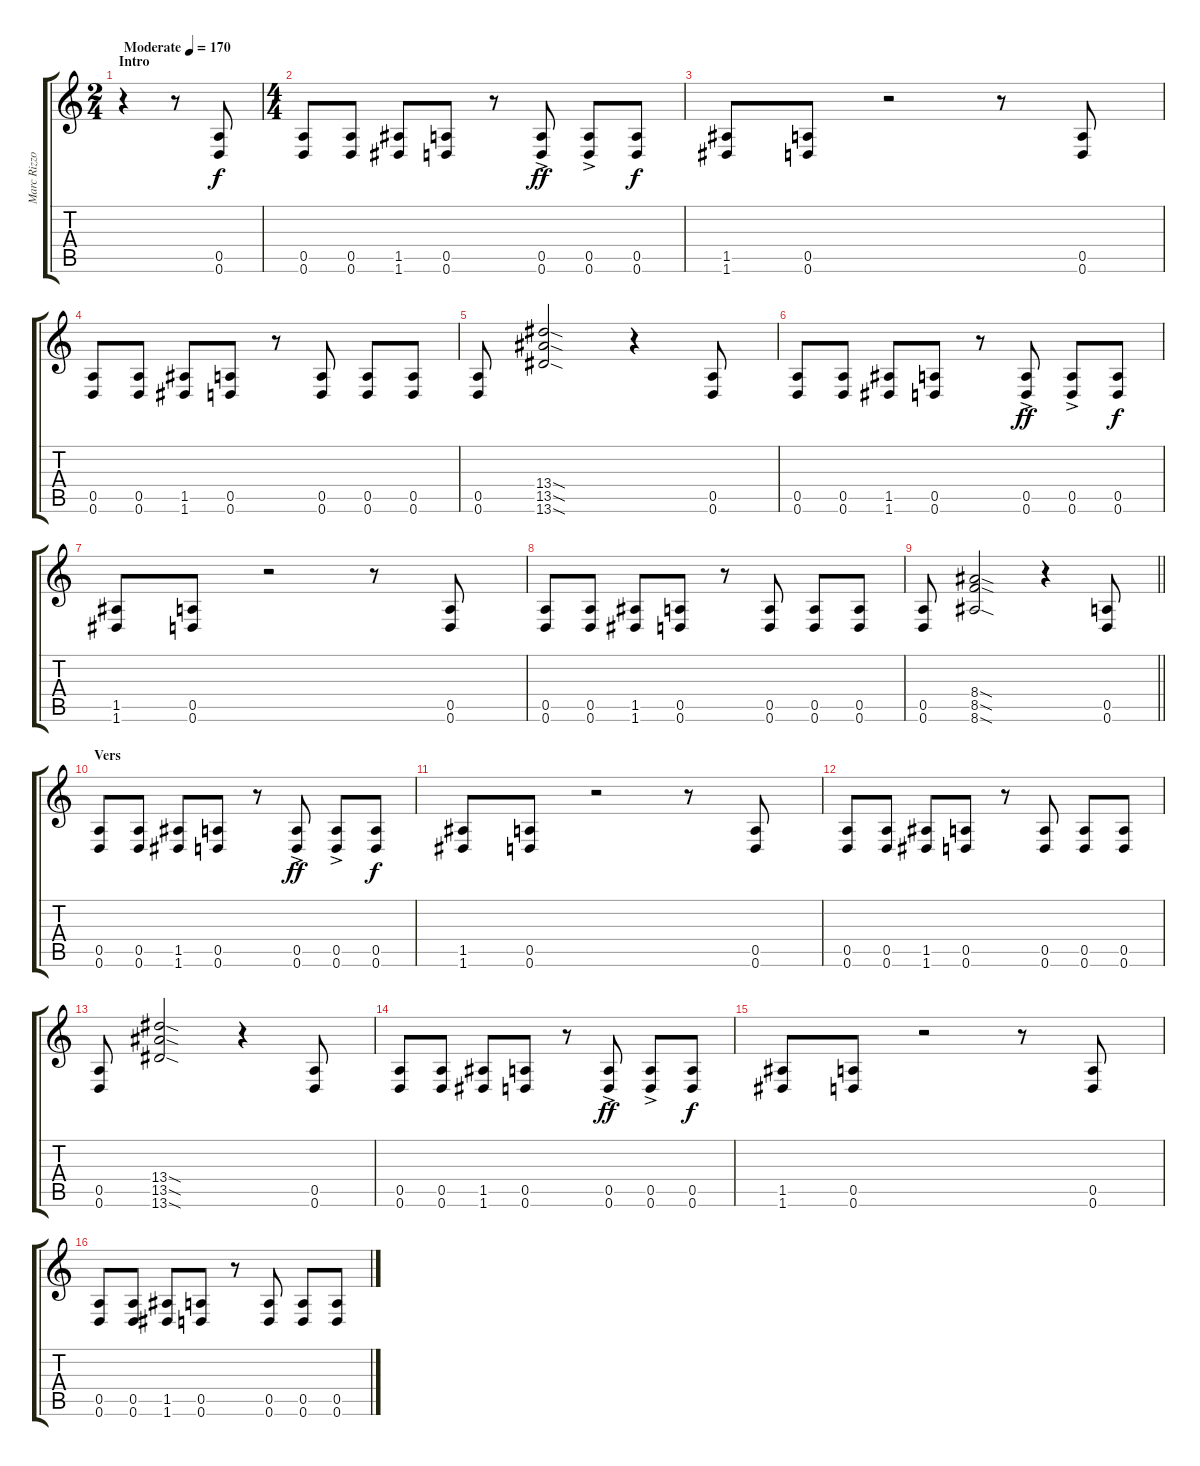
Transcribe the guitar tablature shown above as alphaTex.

\track ("Marc Rizzo" "Marc Rizzo") {instrument distortionguitar}
\staff {score tabs}
\tuning (E4 B3 G3 D3 A2 D2) {hide}
\ts (2 4)
\section ("" "Intro")
\tempo (170 "Moderate")
\clef g2
\ks c
r.4{dy f instrument distortionguitar} r.8 (0.5 0.6).8 |
\ts (4 4)
(0.5 0.6).8 (0.5 0.6).8 (1.5 1.6).8 (0.5 0.6).8 r.8 (0.5{ac} 0.6{ac}).8{dy ff} (0.5{ac} 0.6{ac}).8 (0.5 0.6).8{dy f} |
(1.5 1.6).8 (0.5 0.6).8 r.2 r.8 (0.5 0.6).8 |
(0.5 0.6).8 (0.5 0.6).8 (1.5 1.6).8 (0.5 0.6).8 r.8 (0.5 0.6).8 (0.5 0.6).8 (0.5 0.6).8 |
(0.5 0.6).8 (13.4{sod} 13.5{sod} 13.6{sod}).2 r.4 (0.5 0.6).8 |
(0.5 0.6).8 (0.5 0.6).8 (1.5 1.6).8 (0.5 0.6).8 r.8 (0.5{ac} 0.6{ac}).8{dy ff} (0.5{ac} 0.6{ac}).8 (0.5 0.6).8{dy f} |
(1.5 1.6).8 (0.5 0.6).8 r.2 r.8 (0.5 0.6).8 |
(0.5 0.6).8 (0.5 0.6).8 (1.5 1.6).8 (0.5 0.6).8 r.8 (0.5 0.6).8 (0.5 0.6).8 (0.5 0.6).8 |
\barLineRight lightlight
(0.5 0.6).8 (8.4{sod} 8.5{sod} 8.6{sod}).2 r.4 (0.5 0.6).8 |
\section ("" "Vers")
(0.5 0.6).8 (0.5 0.6).8 (1.5 1.6).8 (0.5 0.6).8 r.8 (0.5{ac} 0.6{ac}).8{dy ff} (0.5{ac} 0.6{ac}).8 (0.5 0.6).8{dy f} |
(1.5 1.6).8 (0.5 0.6).8 r.2 r.8 (0.5 0.6).8 |
(0.5 0.6).8 (0.5 0.6).8 (1.5 1.6).8 (0.5 0.6).8 r.8 (0.5 0.6).8 (0.5 0.6).8 (0.5 0.6).8 |
(0.5 0.6).8 (13.4{sod} 13.5{sod} 13.6{sod}).2 r.4 (0.5 0.6).8 |
(0.5 0.6).8 (0.5 0.6).8 (1.5 1.6).8 (0.5 0.6).8 r.8 (0.5{ac} 0.6{ac}).8{dy ff} (0.5{ac} 0.6{ac}).8 (0.5 0.6).8{dy f} |
(1.5 1.6).8 (0.5 0.6).8 r.2 r.8 (0.5 0.6).8 |
(0.5 0.6).8 (0.5 0.6).8 (1.5 1.6).8 (0.5 0.6).8 r.8 (0.5 0.6).8 (0.5 0.6).8 (0.5 0.6).8
